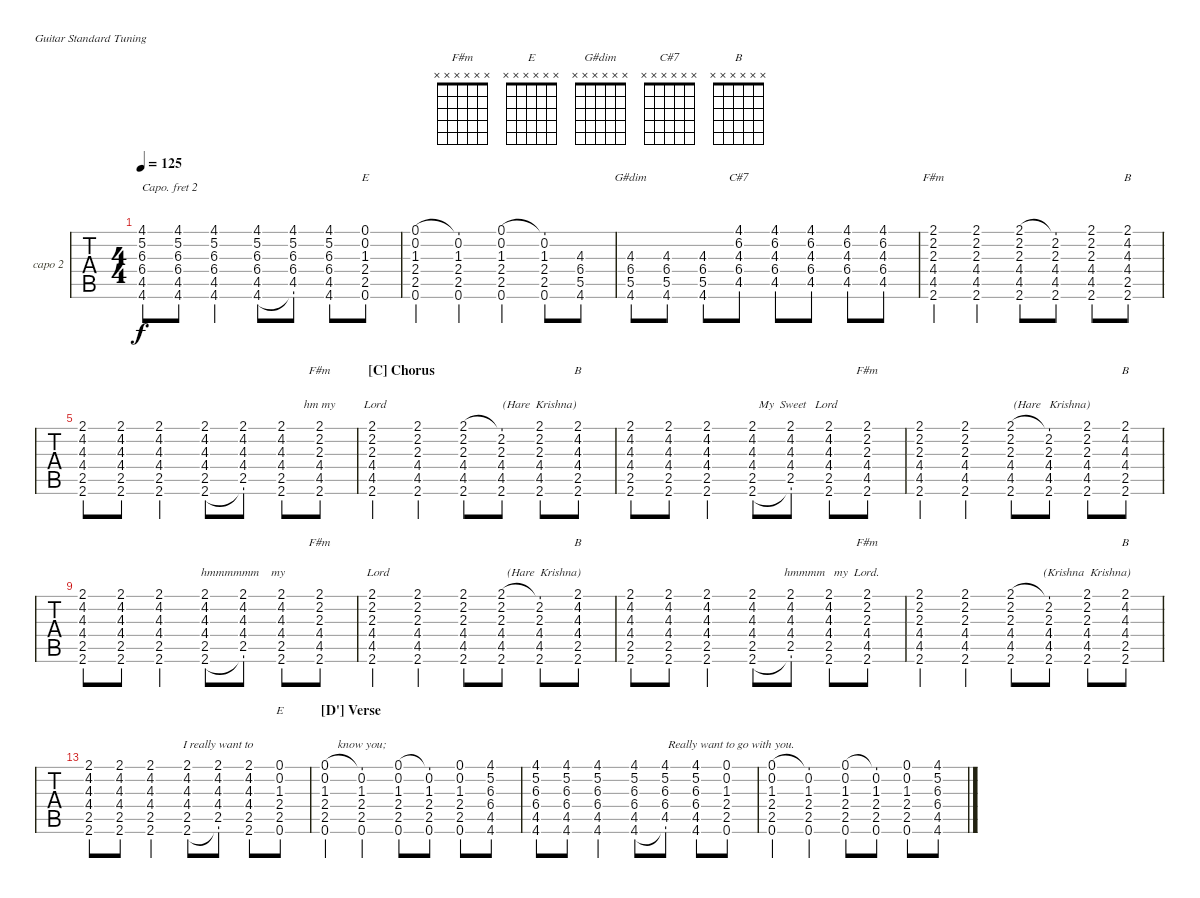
\bracketExtendMode nobrackets
\firstSystemTrackNameOrientation horizontal
\otherSystemsTrackNameOrientation horizontal
\defaultBarNumberDisplay FirstOfSystem
\track ("Capo 2nd fret" "capo 2") {instrument acousticguitarsteel}
\staff {tabs}
\capo 2
\tuning (E4 B3 G3 D3 A2 E2)
\chord ("F#m" x x x x x x)
\chord ("E" x x x x x x)
\chord ("G#dim" x x x x x x)
\chord ("C#7" x x x x x x)
\chord ("B" x x x x x x)
\ts (4 4)
\tempo 125
\clef g2
\ks c
(4.1 5.2 6.3 6.4 4.5 4.6).8{lyrics (0 "") lyrics (1 "") lyrics (2 "") lyrics (3 "") lyrics (4 "") dy f} (4.1 5.2 6.3 6.4 4.5 4.6).8{lyrics (0 "") lyrics (1 "") lyrics (2 "") lyrics (3 "") lyrics (4 "")} (4.1 5.2 6.3 6.4 4.5 4.6).4 (4.1 5.2 6.3 6.4 4.5 4.6).8 (4.1 5.2 6.3 6.4 4.5 4.6{t}).8 (4.1 5.2 6.3 6.4 4.5 4.6).8 (0.1 0.2 1.3 2.4 2.5 0.6).8{ch "E"} |
(0.1 0.2 1.3 2.4 2.5 0.6).4 (0.1{t} 0.2 1.3 2.4 2.5 0.6).4 (0.1 0.2 1.3 2.4 2.5 0.6).4 (0.1{t} 0.2 1.3 2.4 2.5 0.6).8 (4.3 6.4 5.5 4.6).8 |
(4.3 6.4 5.5 4.6).8{ch "G#dim"} (4.3 6.4 5.5 4.6).8 (4.3 6.4 5.5 4.6).8 (4.3 6.4 4.5 6.2 4.1).8{ch "C#7"} (4.3 6.4 4.5 6.2 4.1).8 (4.3 6.4 4.5 6.2 4.1).8 (4.3 6.4 4.5 6.2 4.1).8 (4.3 6.4 4.5 6.2 4.1).8 |
(2.2 2.3 4.4 4.5 2.6 2.1).4{ch "F#m"} (2.2 2.3 4.4 4.5 2.6 2.1).4 (2.2 2.3 4.4 4.5 2.6 2.1).8 (2.2 2.3 4.4 4.5 2.6 2.1{t}).8 (2.2 2.3 4.4 4.5 2.6 2.1).8 (4.2 4.3 4.4 2.5 2.1 2.6).8{ch "B"} |
(4.2 4.3 4.4 2.5 2.1 2.6).8{lyrics (0 "") lyrics (1 "") lyrics (2 "") lyrics (3 "") lyrics (4 "")} (4.2 4.3 4.4 2.5 2.1 2.6).8{lyrics (0 "") lyrics (1 "") lyrics (2 "") lyrics (3 "") lyrics (4 "")} (4.2 4.3 4.4 2.5 2.1 2.6).4{lyrics (0 "") lyrics (1 "") lyrics (2 "") lyrics (3 "") lyrics (4 "")} (4.2 4.3 4.4 2.5 2.1 2.6).8{lyrics (0 "") lyrics (1 "") lyrics (2 "") lyrics (3 "") lyrics (4 "")} (4.2 4.3 4.4 2.5 2.1 2.6{t}).8{lyrics (0 "") lyrics (1 "") lyrics (2 "") lyrics (3 "") lyrics (4 "")} (4.2 4.3 4.4 2.5 2.1 2.6).8{lyrics (0 "") lyrics (1 "") lyrics (2 "") lyrics (3 "") lyrics (4 "")} (2.2 2.3 4.4 4.5 2.6 2.1).8{ch "F#m" lyrics (0 "") lyrics (1 "") lyrics (2 "") lyrics (3 "") lyrics (4 "hm my  ")} |
\section ("C" "Chorus")
(2.2 2.3 4.4 4.5 2.6 2.1).4{lyrics (0 "") lyrics (1 "") lyrics (2 "") lyrics (3 "") lyrics (4 "  Lord")} (2.2 2.3 4.4 4.5 2.6 2.1).4{lyrics (0 "") lyrics (1 "") lyrics (2 "") lyrics (3 "") lyrics (4 "")} (2.2 2.3 4.4 4.5 2.6 2.1).8{lyrics (0 "") lyrics (1 "") lyrics (2 "") lyrics (3 "") lyrics (4 "")} (2.2 2.3 4.4 4.5 2.6 2.1{t}).8{lyrics (0 "") lyrics (1 "") lyrics (2 "") lyrics (3 "") lyrics (4 "")} (2.2 2.3 4.4 4.5 2.6 2.1).8{lyrics (0 "") lyrics (1 "") lyrics (2 "") lyrics (3 "") lyrics (4 "(Hare  Krishna)")} (4.2 4.3 4.4 2.5 2.1 2.6).8{ch "B" lyrics (0 "") lyrics (1 "") lyrics (2 "") lyrics (3 "") lyrics (4 "")} |
(4.2 4.3 4.4 2.5 2.1 2.6).8{lyrics (0 "") lyrics (1 "") lyrics (2 "") lyrics (3 "") lyrics (4 "")} (4.2 4.3 4.4 2.5 2.1 2.6).8{lyrics (0 "") lyrics (1 "") lyrics (2 "") lyrics (3 "") lyrics (4 "")} (4.2 4.3 4.4 2.5 2.1 2.6).4{lyrics (0 "") lyrics (1 "") lyrics (2 "") lyrics (3 "") lyrics (4 "") legatoorigin} (4.2 4.3 4.4 2.5 2.1 2.6).8{lyrics (0 "") lyrics (1 "") lyrics (2 "") lyrics (3 "") lyrics (4 "")} (4.2 4.3 4.4 2.5 2.1 2.6{t}).8{lyrics (0 "") lyrics (1 "") lyrics (2 "") lyrics (3 "") lyrics (4 "     My  Sweet   Lord")} (4.2 4.3 4.4 2.5 2.1 2.6).8{lyrics (0 "") lyrics (1 "") lyrics (2 "") lyrics (3 "") lyrics (4 "")} (2.2 2.3 4.4 4.5 2.6 2.1).8{ch "F#m" lyrics (0 "") lyrics (1 "") lyrics (2 "") lyrics (3 "") lyrics (4 "")} |
(2.2 2.3 4.4 4.5 2.6 2.1).4{lyrics (0 "") lyrics (1 "") lyrics (2 "") lyrics (3 "") lyrics (4 "")} (2.2 2.3 4.4 4.5 2.6 2.1).4{lyrics (0 "") lyrics (1 "") lyrics (2 "") lyrics (3 "") lyrics (4 "")} (2.2 2.3 4.4 4.5 2.6 2.1).8{lyrics (0 "") lyrics (1 "") lyrics (2 "") lyrics (3 "") lyrics (4 "")} (2.2 2.3 4.4 4.5 2.6 2.1{t}).8{lyrics (0 "") lyrics (1 "") lyrics (2 "") lyrics (3 "") lyrics (4 "  (Hare   Krishna)")} (2.2 2.3 4.4 4.5 2.6 2.1).8{lyrics (0 "") lyrics (1 "") lyrics (2 "") lyrics (3 "") lyrics (4 "")} (4.2 4.3 4.4 2.5 2.1 2.6).8{ch "B" lyrics (0 "") lyrics (1 "") lyrics (2 "") lyrics (3 "") lyrics (4 "")} |
(4.2 4.3 4.4 2.5 2.1 2.6).8{lyrics (0 "") lyrics (1 "") lyrics (2 "") lyrics (3 "") lyrics (4 "")} (4.2 4.3 4.4 2.5 2.1 2.6).8{lyrics (0 "") lyrics (1 "") lyrics (2 "") lyrics (3 "") lyrics (4 "")} (4.2 4.3 4.4 2.5 2.1 2.6).4{lyrics (0 "") lyrics (1 "") lyrics (2 "") lyrics (3 "") lyrics (4 "")} (4.2 4.3 4.4 2.5 2.1 2.6).8{lyrics (0 "") lyrics (1 "") lyrics (2 "") lyrics (3 "") lyrics (4 "")} (4.2 4.3 4.4 2.5 2.1 2.6{t}).8{lyrics (0 "") lyrics (1 "") lyrics (2 "") lyrics (3 "") lyrics (4 "hmmmmmm    my ")} (4.2 4.3 4.4 2.5 2.1 2.6).8{lyrics (0 "") lyrics (1 "") lyrics (2 "") lyrics (3 "") lyrics (4 "")} (2.2 2.3 4.4 4.5 2.6 2.1).8{ch "F#m" lyrics (0 "") lyrics (1 "") lyrics (2 "") lyrics (3 "") lyrics (4 "")} |
(2.2 2.3 4.4 4.5 2.6 2.1).4{lyrics (0 "") lyrics (1 "") lyrics (2 "") lyrics (3 "") lyrics (4 "    Lord")} (2.2 2.3 4.4 4.5 2.6 2.1).4{lyrics (0 "") lyrics (1 "") lyrics (2 "") lyrics (3 "") lyrics (4 "")} (2.2 2.3 4.4 4.5 2.6 2.1).8{lyrics (0 "") lyrics (1 "") lyrics (2 "") lyrics (3 "") lyrics (4 "")} (2.2 2.3 4.4 4.5 2.6 2.1).8{lyrics (0 "") lyrics (1 "") lyrics (2 "") lyrics (3 "") lyrics (4 "")} (2.2 2.3 4.4 4.5 2.6 2.1{t}).8{lyrics (0 "") lyrics (1 "") lyrics (2 "") lyrics (3 "") lyrics (4 "   (Hare  Krishna)")} (4.2 4.3 4.4 2.5 2.1 2.6).8{ch "B" lyrics (0 "") lyrics (1 "") lyrics (2 "") lyrics (3 "") lyrics (4 "")} |
(4.2 4.3 4.4 2.5 2.1 2.6).8{lyrics (0 "") lyrics (1 "") lyrics (2 "") lyrics (3 "") lyrics (4 "")} (4.2 4.3 4.4 2.5 2.1 2.6).8{lyrics (0 "") lyrics (1 "") lyrics (2 "") lyrics (3 "") lyrics (4 "")} (4.2 4.3 4.4 2.5 2.1 2.6).4{lyrics (0 "") lyrics (1 "") lyrics (2 "") lyrics (3 "") lyrics (4 "")} (4.2 4.3 4.4 2.5 2.1 2.6).8{lyrics (0 "") lyrics (1 "") lyrics (2 "") lyrics (3 "") lyrics (4 "")} (4.2 4.3 4.4 2.5 2.1 2.6{t}).8{lyrics (0 "") lyrics (1 "") lyrics (2 "") lyrics (3 "") lyrics (4 "")} (4.2 4.3 4.4 2.5 2.1 2.6).8{lyrics (0 "") lyrics (1 "") lyrics (2 "") lyrics (3 "") lyrics (4 "  hmmmm   my  Lord.")} (2.2 2.3 4.4 4.5 2.6 2.1).8{ch "F#m" lyrics (0 "") lyrics (1 "") lyrics (2 "") lyrics (3 "") lyrics (4 "")} |
(2.2 2.3 4.4 4.5 2.6 2.1).4{lyrics (0 "") lyrics (1 "") lyrics (2 "") lyrics (3 "") lyrics (4 "")} (2.2 2.3 4.4 4.5 2.6 2.1).4{lyrics (0 "") lyrics (1 "") lyrics (2 "") lyrics (3 "") lyrics (4 "")} (2.2 2.3 4.4 4.5 2.6 2.1).8{lyrics (0 "") lyrics (1 "") lyrics (2 "") lyrics (3 "") lyrics (4 "")} (2.2 2.3 4.4 4.5 2.6 2.1{t}).8{lyrics (0 "") lyrics (1 "") lyrics (2 "") lyrics (3 "") lyrics (4 "")} (2.2 2.3 4.4 4.5 2.6 2.1).8{lyrics (0 "") lyrics (1 "") lyrics (2 "") lyrics (3 "") lyrics (4 "(Krishna  Krishna)")} (4.2 4.3 4.4 2.5 2.1 2.6).8{ch "B" lyrics (0 "") lyrics (1 "") lyrics (2 "") lyrics (3 "") lyrics (4 "")} |
(4.2 4.3 4.4 2.5 2.1 2.6).8{lyrics (0 "") lyrics (1 "") lyrics (2 "") lyrics (3 "") lyrics (4 "")} (4.2 4.3 4.4 2.5 2.1 2.6).8{lyrics (0 "") lyrics (1 "") lyrics (2 "") lyrics (3 "") lyrics (4 "")} (4.2 4.3 4.4 2.5 2.1 2.6).4{lyrics (0 "") lyrics (1 "") lyrics (2 "") lyrics (3 "") lyrics (4 "")} (4.2 4.3 4.4 2.5 2.1 2.6).8{lyrics (0 "") lyrics (1 "") lyrics (2 "") lyrics (3 "") lyrics (4 "")} (4.2 4.3 4.4 2.5 2.1 2.6{t}).8{lyrics (0 "") lyrics (1 "") lyrics (2 "") lyrics (3 "") lyrics (4 "I really want to ")} (4.2 4.3 4.4 2.5 2.1 2.6).8{lyrics (0 "") lyrics (1 "") lyrics (2 "") lyrics (3 "") lyrics (4 "")} (0.2 1.3 2.4 2.5 0.1 0.6).8{ch "E" lyrics (0 "") lyrics (1 "") lyrics (2 "") lyrics (3 "") lyrics (4 "")} |
\section ("D'" "Verse")
(0.2 1.3 2.4 2.5 0.1 0.6).4{lyrics (0 "") lyrics (1 "") lyrics (2 "") lyrics (3 "") lyrics (4 "")} (0.2 1.3 2.4 2.5 0.1{t} 0.6).4{lyrics (0 "") lyrics (1 "") lyrics (2 "") lyrics (3 "") lyrics (4 "know you;")} (0.2 1.3 2.4 2.5 0.1 0.6).8{lyrics (0 "") lyrics (1 "") lyrics (2 "") lyrics (3 "") lyrics (4 "")} (0.2 1.3 2.4 2.5 0.1{t} 0.6).8{lyrics (0 "") lyrics (1 "") lyrics (2 "") lyrics (3 "") lyrics (4 "")} (0.2 1.3 2.4 2.5 0.1 0.6).8{lyrics (0 "") lyrics (1 "") lyrics (2 "") lyrics (3 "") lyrics (4 "")} (4.1 5.2 6.3 6.4 4.5 4.6).8{lyrics (0 "") lyrics (1 "") lyrics (2 "") lyrics (3 "") lyrics (4 "")} |
(4.1 5.2 6.3 6.4 4.5 4.6).8{lyrics (0 "") lyrics (1 "") lyrics (2 "") lyrics (3 "") lyrics (4 "")} (4.1 5.2 6.3 6.4 4.5 4.6).8{lyrics (0 "") lyrics (1 "") lyrics (2 "") lyrics (3 "") lyrics (4 "")} (4.1 5.2 6.3 6.4 4.5 4.6).4{lyrics (0 "") lyrics (1 "") lyrics (2 "") lyrics (3 "") lyrics (4 "")} (4.1 5.2 6.3 6.4 4.5 4.6).8{lyrics (0 "") lyrics (1 "") lyrics (2 "") lyrics (3 "") lyrics (4 "")} (4.1 5.2 6.3 6.4 4.5 4.6{t}).8{lyrics (0 "") lyrics (1 "") lyrics (2 "") lyrics (3 "") lyrics (4 "")} (4.1 5.2 6.3 6.4 4.5 4.6).8{lyrics (0 "") lyrics (1 "") lyrics (2 "") lyrics (3 "") lyrics (4 "")} (0.1 0.2 1.3 2.4 2.5 0.6).8{lyrics (0 "") lyrics (1 "") lyrics (2 "") lyrics (3 "") lyrics (4 "   Really want to go with you.")} |
(0.1 0.2 1.3 2.4 2.5 0.6).4{lyrics (0 "") lyrics (1 "") lyrics (2 "") lyrics (3 "") lyrics (4 "")} (0.1{t} 0.2 1.3 2.4 2.5 0.6).4{lyrics (0 "") lyrics (1 "") lyrics (2 "") lyrics (3 "") lyrics (4 "")} (0.1 0.2 1.3 2.4 2.5 0.6).8{lyrics (0 "") lyrics (1 "") lyrics (2 "") lyrics (3 "") lyrics (4 "")} (0.1{t} 0.2 1.3 2.4 2.5 0.6).8{lyrics (0 "") lyrics (1 "") lyrics (2 "") lyrics (3 "") lyrics (4 "")} (0.1 0.2 1.3 2.4 2.5 0.6).8{lyrics (0 "") lyrics (1 "") lyrics (2 "") lyrics (3 "") lyrics (4 "")} (4.1 5.2 6.3 6.4 4.5 4.6).8{lyrics (0 "") lyrics (1 "") lyrics (2 "") lyrics (3 "") lyrics (4 "")}
